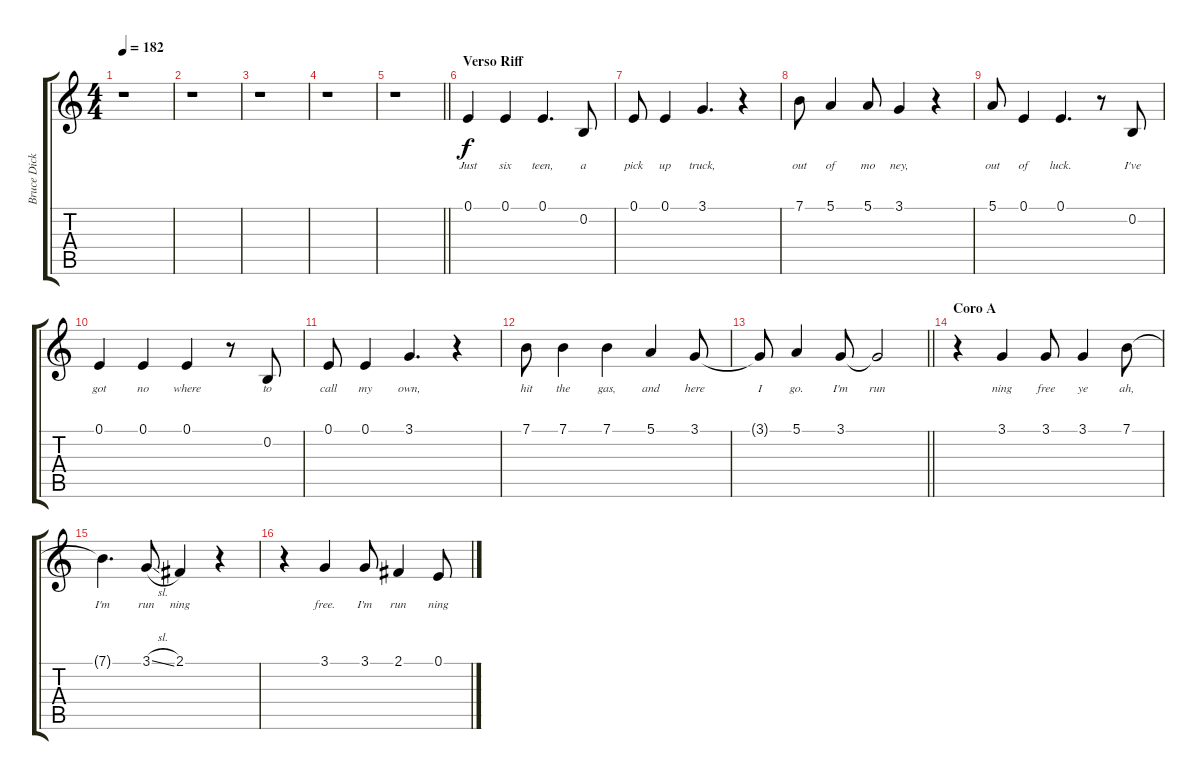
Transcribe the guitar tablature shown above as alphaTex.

\track ("Bruce Dickinson" "Bruce Dick") {instrument lead2sawtooth}
\staff {score tabs}
\tuning (E4 B3 G3 D3 A2 E2) {hide}
\ts (4 4)
\tempo 182
\clef g2
\ks c
r.1{dy f} |
r.1 |
r.1 |
r.1 |
\barLineRight lightlight
r.1 |
\section ("" "Verso Riff")
0.1.4{lyrics (0 "Just") lyrics (1 "") lyrics (2 "") lyrics (3 "") lyrics (4 "")} 0.1.4{lyrics (0 "six") lyrics (1 "") lyrics (2 "") lyrics (3 "") lyrics (4 "")} 0.1.4{d lyrics (0 "teen,") lyrics (1 "") lyrics (2 "") lyrics (3 "") lyrics (4 "")} 0.2.8{lyrics (0 "a") lyrics (1 "") lyrics (2 "") lyrics (3 "") lyrics (4 "")} |
0.1.8{lyrics (0 "pick") lyrics (1 "") lyrics (2 "") lyrics (3 "") lyrics (4 "")} 0.1.4{lyrics (0 "up") lyrics (1 "") lyrics (2 "") lyrics (3 "") lyrics (4 "")} 3.1.4{d lyrics (0 "truck,") lyrics (1 "") lyrics (2 "") lyrics (3 "") lyrics (4 "")} r.4 |
7.1.8{lyrics (0 "out") lyrics (1 "") lyrics (2 "") lyrics (3 "") lyrics (4 "")} 5.1.4{lyrics (0 "of") lyrics (1 "") lyrics (2 "") lyrics (3 "") lyrics (4 "")} 5.1.8{lyrics (0 "mo") lyrics (1 "") lyrics (2 "") lyrics (3 "") lyrics (4 "")} 3.1.4{lyrics (0 "ney,") lyrics (1 "") lyrics (2 "") lyrics (3 "") lyrics (4 "")} r.4 |
5.1.8{lyrics (0 "out") lyrics (1 "") lyrics (2 "") lyrics (3 "") lyrics (4 "")} 0.1.4{lyrics (0 "of") lyrics (1 "") lyrics (2 "") lyrics (3 "") lyrics (4 "")} 0.1.4{d lyrics (0 "luck.") lyrics (1 "") lyrics (2 "") lyrics (3 "") lyrics (4 "")} r.8 0.2.8{lyrics (0 "I've") lyrics (1 "") lyrics (2 "") lyrics (3 "") lyrics (4 "")} |
0.1.4{lyrics (0 "got") lyrics (1 "") lyrics (2 "") lyrics (3 "") lyrics (4 "")} 0.1.4{lyrics (0 "no") lyrics (1 "") lyrics (2 "") lyrics (3 "") lyrics (4 "")} 0.1.4{lyrics (0 "where") lyrics (1 "") lyrics (2 "") lyrics (3 "") lyrics (4 "")} r.8 0.2.8{lyrics (0 "to") lyrics (1 "") lyrics (2 "") lyrics (3 "") lyrics (4 "")} |
0.1.8{lyrics (0 "call") lyrics (1 "") lyrics (2 "") lyrics (3 "") lyrics (4 "")} 0.1.4{lyrics (0 "my") lyrics (1 "") lyrics (2 "") lyrics (3 "") lyrics (4 "")} 3.1.4{d lyrics (0 "own,") lyrics (1 "") lyrics (2 "") lyrics (3 "") lyrics (4 "")} r.4 |
7.1.8{lyrics (0 "hit") lyrics (1 "") lyrics (2 "") lyrics (3 "") lyrics (4 "")} 7.1.4{lyrics (0 "the") lyrics (1 "") lyrics (2 "") lyrics (3 "") lyrics (4 "")} 7.1.4{lyrics (0 "gas,") lyrics (1 "") lyrics (2 "") lyrics (3 "") lyrics (4 "")} 5.1.4{lyrics (0 "and") lyrics (1 "") lyrics (2 "") lyrics (3 "") lyrics (4 "")} 3.1.8{lyrics (0 "here") lyrics (1 "") lyrics (2 "") lyrics (3 "") lyrics (4 "")} |
\barLineRight lightlight
3.1{t}.8{lyrics (0 "I") lyrics (1 "") lyrics (2 "") lyrics (3 "") lyrics (4 "")} 5.1.4{lyrics (0 "go.") lyrics (1 "") lyrics (2 "") lyrics (3 "") lyrics (4 "")} 3.1.8{lyrics (0 "I'm") lyrics (1 "") lyrics (2 "") lyrics (3 "") lyrics (4 "")} 3.1{t}.2{lyrics (0 "run") lyrics (1 "") lyrics (2 "") lyrics (3 "") lyrics (4 "")} |
\section ("" "Coro A")
r.4 3.1.4{lyrics (0 "ning") lyrics (1 "") lyrics (2 "") lyrics (3 "") lyrics (4 "")} 3.1.8{lyrics (0 "free") lyrics (1 "") lyrics (2 "") lyrics (3 "") lyrics (4 "")} 3.1.4{lyrics (0 "ye") lyrics (1 "") lyrics (2 "") lyrics (3 "") lyrics (4 "")} 7.1.8{lyrics (0 "ah,") lyrics (1 "") lyrics (2 "") lyrics (3 "") lyrics (4 "")} |
7.1{t}.4{d lyrics (0 "I'm") lyrics (1 "") lyrics (2 "") lyrics (3 "") lyrics (4 "")} 3.1{sl}.8{lyrics (0 "run") lyrics (1 "") lyrics (2 "") lyrics (3 "") lyrics (4 "")} 2.1.4{lyrics (0 "ning") lyrics (1 "") lyrics (2 "") lyrics (3 "") lyrics (4 "")} r.4 |
r.4 3.1.4{lyrics (0 "free.") lyrics (1 "") lyrics (2 "") lyrics (3 "") lyrics (4 "")} 3.1.8{lyrics (0 "I'm") lyrics (1 "") lyrics (2 "") lyrics (3 "") lyrics (4 "")} 2.1.4{lyrics (0 "run") lyrics (1 "") lyrics (2 "") lyrics (3 "") lyrics (4 "")} 0.1.8{lyrics (0 "ning") lyrics (1 "") lyrics (2 "") lyrics (3 "") lyrics (4 "")}
